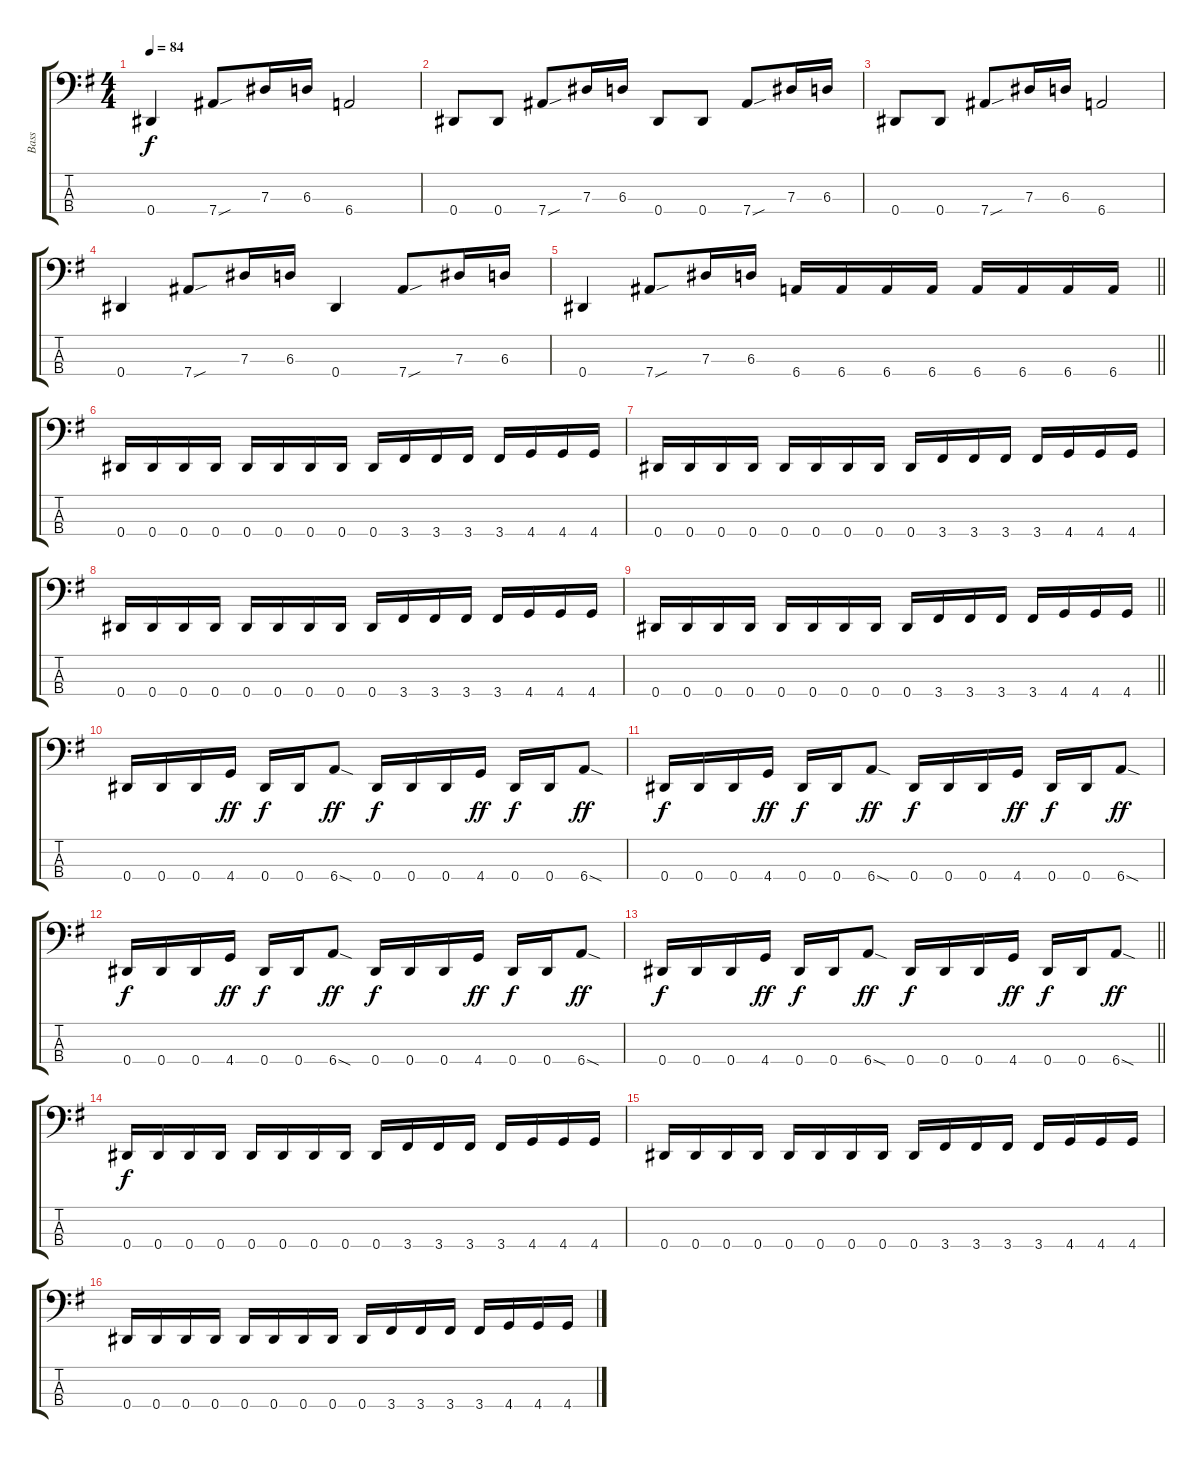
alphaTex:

\track ("Bass" "Bass") {instrument electricbasspick}
\staff {score tabs}
\tuning (Gb2 Db2 Ab1 Eb1) {hide}
\ts (4 4)
\tempo 84
\clef f4
\ks eminor
0.4.4{dy f} 7.4{sou}.8 7.3.16 6.3.16 6.4.2 |
0.4.8 0.4.8 7.4{sou}.8 7.3.16 6.3.16 0.4.8 0.4.8 7.4{sou}.8 7.3.16 6.3.16 |
0.4.8 0.4.8 7.4{sou}.8 7.3.16 6.3.16 6.4.2 |
0.4.4 7.4{sou}.8 7.3.16 6.3.16 0.4.4 7.4{sou}.8 7.3.16 6.3.16 |
\barLineRight lightlight
0.4.4 7.4{sou}.8 7.3.16 6.3.16 6.4.16 6.4.16 6.4.16 6.4.16 6.4.16 6.4.16 6.4.16 6.4.16 |
0.4.16 0.4.16 0.4.16 0.4.16 0.4.16 0.4.16 0.4.16 0.4.16 0.4.16 3.4.16 3.4.16 3.4.16 3.4.16 4.4.16 4.4.16 4.4.16 |
0.4.16 0.4.16 0.4.16 0.4.16 0.4.16 0.4.16 0.4.16 0.4.16 0.4.16 3.4.16 3.4.16 3.4.16 3.4.16 4.4.16 4.4.16 4.4.16 |
0.4.16 0.4.16 0.4.16 0.4.16 0.4.16 0.4.16 0.4.16 0.4.16 0.4.16 3.4.16 3.4.16 3.4.16 3.4.16 4.4.16 4.4.16 4.4.16 |
\barLineRight lightlight
0.4.16 0.4.16 0.4.16 0.4.16 0.4.16 0.4.16 0.4.16 0.4.16 0.4.16 3.4.16 3.4.16 3.4.16 3.4.16 4.4.16 4.4.16 4.4.16 |
0.4.16 0.4.16 0.4.16 4.4.16{dy ff} 0.4.16{dy f} 0.4.16 6.4{sod}.8{dy ff} 0.4.16{dy f} 0.4.16 0.4.16 4.4.16{dy ff} 0.4.16{dy f} 0.4.16 6.4{sod}.8{dy ff} |
0.4.16{dy f} 0.4.16 0.4.16 4.4.16{dy ff} 0.4.16{dy f} 0.4.16 6.4{sod}.8{dy ff} 0.4.16{dy f} 0.4.16 0.4.16 4.4.16{dy ff} 0.4.16{dy f} 0.4.16 6.4{sod}.8{dy ff} |
0.4.16{dy f} 0.4.16 0.4.16 4.4.16{dy ff} 0.4.16{dy f} 0.4.16 6.4{sod}.8{dy ff} 0.4.16{dy f} 0.4.16 0.4.16 4.4.16{dy ff} 0.4.16{dy f} 0.4.16 6.4{sod}.8{dy ff} |
\barLineRight lightlight
0.4.16{dy f} 0.4.16 0.4.16 4.4.16{dy ff} 0.4.16{dy f} 0.4.16 6.4{sod}.8{dy ff} 0.4.16{dy f} 0.4.16 0.4.16 4.4.16{dy ff} 0.4.16{dy f} 0.4.16 6.4{sod}.8{dy ff} |
0.4.16{dy f} 0.4.16 0.4.16 0.4.16 0.4.16 0.4.16 0.4.16 0.4.16 0.4.16 3.4.16 3.4.16 3.4.16 3.4.16 4.4.16 4.4.16 4.4.16 |
0.4.16 0.4.16 0.4.16 0.4.16 0.4.16 0.4.16 0.4.16 0.4.16 0.4.16 3.4.16 3.4.16 3.4.16 3.4.16 4.4.16 4.4.16 4.4.16 |
0.4.16 0.4.16 0.4.16 0.4.16 0.4.16 0.4.16 0.4.16 0.4.16 0.4.16 3.4.16 3.4.16 3.4.16 3.4.16 4.4.16 4.4.16 4.4.16
